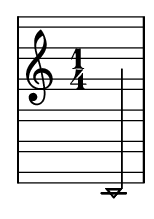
\version "2.14.0"

\header {
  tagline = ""
}

\paper {
  #(set-paper-size "a10")
}

%Customizing note head stencils based on pitch
%Defining stencils

upTriangle =
#(ly:make-stencil 
	(list 'embedded-ps
    "gsave
      currentpoint translate
      newpath
      -.1875 -.5 moveto
      .65625 .5 lineto
      1.5 -.5 lineto
      closepath
      fill
      grestore" )
    (cons -.1875 1.5)
    (cons -.5 .5)
)

downTriangle =
#(ly:make-stencil 
	(list 'embedded-ps
    "gsave
      currentpoint translate

      newpath
      .08 .34 moveto
      .65625 -.4 lineto
      1.2325 .34 lineto
      closepath
      0.12 setlinewidth
      stroke      

      newpath
      -.0775 .43 moveto
      .65625 -.43 lineto
      1.39 .43 lineto
      closepath
      0.1 setlinewidth
      stroke      
	  
	  newpath
      -.1675 .48 moveto
      .65625 -.48 lineto
      1.48 .48 lineto
      closepath
      0.04 setlinewidth
      stroke

      grestore" )
    (cons -.1875 1.5)
    (cons -.5 .5)
)

upTriLgr = 
#(ly:make-stencil 
	(list 'embedded-ps
    "gsave
      currentpoint translate
      newpath
      -.1875 -.5 moveto
      .65625 .5 lineto
      1.5 -.5 lineto
      closepath
      fill
	  newpath
	  -.5 0 moveto
	  1.8 0 lineto
      closepath
      .19 setlinewidth
      stroke  
      grestore" )
    (cons -.1875 1.5)
    (cons -.5 .5)
)

downTriLgr =
#(ly:make-stencil 
	(list 'embedded-ps
    "gsave
      currentpoint translate
      newpath
      .08 .34 moveto
      .65625 -.4 lineto
      1.2325 .34 lineto
      closepath
      0.12 setlinewidth
      stroke      
      newpath
      -.0775 .43 moveto
      .65625 -.43 lineto
      1.39 .43 lineto
      closepath
      0.1 setlinewidth
      stroke      
	  newpath
      -.1675 .48 moveto
      .65625 -.48 lineto
      1.48 .48 lineto
      closepath
      0.04 setlinewidth
      stroke
	  newpath
	  -.5 0 moveto
	  1.8 0 lineto
      closepath
      .19 setlinewidth
      stroke  
      grestore" )
    (cons -.1875 1.5)
    (cons -.5 .5)
)

%Based on the pitch's semitone, which note head
#(define (semitone-to-stencil semitone)
         (let ((s (modulo semitone 12)))
         	(case s
		((11) upTriLgr)
		((0) downTriLgr)
		(else (if (= (remainder semitone 2) 0) downTriangle upTriangle))
	))
)

%Get the pitch from the grob, convert to semitone, and send it on
#(define (stencil-notehead grob)
   (semitone-to-stencil 
	 (ly:pitch-semitones (ly:event-property (event-cause grob) 'pitch))))


%Begin stem attachment adjustment code
%Assign stem attachment values to variables

upTriUpStem 	= #'(1 . -1)
upTridownStem 	= #'(1 . .9)
downTriUpStem	= #'(1 . .9)
downTriDownStem	= #'(1 . -1)

%Based on the pitch, is the stem up or down, 
%Then based on pitch is the note head an up or down triangle

#(define (pitch-to-stem pitch stemdir)
	(if (= (modulo (ly:pitch-semitones pitch) 2) 1) 
		(if (= UP stemdir) upTriUpStem upTridownStem)		
		(if (= DOWN stemdir) downTriDownStem downTriUpStem)
	)
)

%Get the stem from notehead grob
#(define (notehead-get-notecolumn nhgrob)
   (ly:grob-parent nhgrob X))

#(define (notehead-get-stem nhgrob)
   (let ((notecolumn (notehead-get-notecolumn nhgrob)))
     (ly:grob-object notecolumn 'stem)))

%Get the pitch and stem direction from the grob and send it on
#(define (stem-adjuster nhgrob)
	(pitch-to-stem
	    (ly:event-property (event-cause nhgrob) 'pitch) 
		(ly:grob-property (notehead-get-stem nhgrob) 'direction) ))

%Begin double-stem for half note code
#(define (doubleStemmer grob)
   (if (= 1 (ly:grob-property grob 'duration-log))

		(ly:stencil-combine-at-edge
              (ly:stem::print grob)
              X
              (- (ly:grob-property grob 'direction))
              (ly:stem::print grob)
              -.42 0) ;; note: use .15 for other side

		(ly:stem::print grob)
	)
)

%End customization scripts


upTriangleEmpty =
#(ly:make-stencil 
	(list 'embedded-ps
    "gsave
      currentpoint translate
      newpath
      -.1875 -.5 moveto
      .65625 .5 lineto
      1.5 -.5 lineto
      closepath
      0.19 setlinewidth
      stroke
      grestore" )
    (cons -.1875 1.5)
    (cons -.5 .5)
)

upTriangleFull =
#(ly:make-stencil 
	(list 'embedded-ps
    "gsave
      currentpoint translate
      newpath
      -.1875 -.5 moveto
      .65625 .5 lineto
      1.5 -.5 lineto
      closepath
      fill
      grestore" )
    (cons -.1875 1.5)
    (cons -.5 .5)
)

downTriangleEmpty =
#(ly:make-stencil 
	(list 'embedded-ps
    "gsave
      currentpoint translate

      newpath
      .08 .34 moveto
      .65625 -.4 lineto
      1.2325 .34 lineto
      closepath
      0.12 setlinewidth
      stroke      

      newpath
      -.0775 .43 moveto
      .65625 -.43 lineto
      1.39 .43 lineto
      closepath
      0.1 setlinewidth
      stroke      
	  
	  newpath
      -.1675 .48 moveto
      .65625 -.48 lineto
      1.48 .48 lineto
      closepath
      0.04 setlinewidth
      stroke

      grestore" )
    (cons -.1875 1.5)
    (cons -.5 .5)
)

downTriangleFull =
#(ly:make-stencil 
	(list 'embedded-ps
    "gsave
      currentpoint translate

      newpath
      .08 .34 moveto
      .65625 -.4 lineto
      1.2325 .34 lineto
      closepath
      0.12 setlinewidth
      stroke      

      newpath
      -.0775 .43 moveto
      .65625 -.43 lineto
      1.39 .43 lineto
      closepath
      0.1 setlinewidth
      stroke      
	  
	  newpath
      -.1675 .48 moveto
      .65625 -.48 lineto
      1.48 .48 lineto
      closepath
      fill

      grestore" )
    (cons -.1875 1.5)
    (cons -.5 .5)
)

upTriLgr = 
#(ly:make-stencil 
	(list 'embedded-ps
    "gsave
      currentpoint translate
      newpath
      -.1875 -.5 moveto
      .65625 .5 lineto
      1.5 -.5 lineto
      closepath
      0.19 setlinewidth
      stroke
	  newpath
	  -.5 0 moveto
	  1.8 0 lineto
      closepath
      .19 setlinewidth
      stroke  
      grestore" )
    (cons -.1875 1.5)
    (cons -.5 .5)
)

downTriLgr =
#(ly:make-stencil 
	(list 'embedded-ps
    "gsave
      currentpoint translate
      newpath
      .08 .34 moveto
      .65625 -.4 lineto
      1.2325 .34 lineto
      closepath
      0.12 setlinewidth
      stroke      
      newpath
      -.0775 .43 moveto
      .65625 -.43 lineto
      1.39 .43 lineto
      closepath
      0.1 setlinewidth
      stroke      
	  newpath
      -.1675 .48 moveto
      .65625 -.48 lineto
      1.48 .48 lineto
      closepath
      0.04 setlinewidth
      stroke
	  newpath
	  -.5 0 moveto
	  1.8 0 lineto
      closepath
      .19 setlinewidth
      stroke  
      grestore" )
    (cons -.1875 1.5)
    (cons -.5 .5)
)

%Based on the pitch's semitone, which note head
#(define (semitone-to-stencil semitone)
         (let ((s (modulo semitone 12)))
         	(case s
		((11) upTriLgr)
		((0) downTriLgr)
                ((2 4) downTriangleEmpty)
                ((5 7 9) upTriangleEmpty)
                ((1 3) upTriangleFull)
                ((6 8 10) downTriangleFull)
	))
)

%Get the pitch from the grob, convert to semitone, and send it on
#(define (stencil-notehead grob)
   (semitone-to-stencil 
	 (ly:pitch-semitones (ly:event-property (event-cause grob) 'pitch))))


%Begin stem attachment adjustment code
%Assign stem attachment values to variables

upTriUpStem 	= #'(1 . -1)
upTridownStem 	= #'(1 . .9)
downTriUpStem	= #'(1 . .9)
downTriDownStem	= #'(1 . -1)

%Based on the pitch, is the stem up or down, 
%Then based on pitch is the note head an up or down triangle

#(define (pitch-to-stem pitch stemdir)
	(if (= (modulo (ly:pitch-semitones pitch) 2) 1) 
		(if (= UP stemdir) upTriUpStem upTridownStem)		
		(if (= DOWN stemdir) downTriDownStem downTriUpStem)
	)
)

%Get the stem from notehead grob
#(define (notehead-get-notecolumn nhgrob)
   (ly:grob-parent nhgrob X))

#(define (notehead-get-stem nhgrob)
   (let ((notecolumn (notehead-get-notecolumn nhgrob)))
     (ly:grob-object notecolumn 'stem)))

%Get the pitch and stem direction from the grob and send it on
#(define (stem-adjuster nhgrob)
	(pitch-to-stem
	    (ly:event-property (event-cause nhgrob) 'pitch) 
		(ly:grob-property (notehead-get-stem nhgrob) 'direction) ))

%Begin double-stem for half note code
#(define (doubleStemmer grob)
   (if (= 1 (ly:grob-property grob 'duration-log))

		(ly:stencil-combine-at-edge
              (ly:stem::print grob)
              X
              (- (ly:grob-property grob 'direction))
              (ly:stem::print grob)
              -.42 0) ;; note: use .15 for other side

		(ly:stem::print grob)
	)
)

%End customization scripts

down = {
      \override Stem #'direction = #DOWN     
}

up = {
      \override Stem #'direction = #UP
}

nl = {
      \once \override Score.RehearsalMark #'transparent = ##t
      \mark "C"
}

tn = {
  \override Staff.StaffSymbol #'line-positions = #'(10 8 4 2 -2 -4 -8 -10 -14 -16 -20 -22)
  \override NoteHead #'stem-attachment = #stem-adjuster
  \override NoteHead #'stencil = #stencil-notehead
  \override Stem #'stencil = #doubleStemmer
}

notes = \relative c {
      \time 1/4
      \autoBeamOff

      \up
      c,,4
}

\new Staff \with {
  \remove "Accidental_engraver"
  \remove "Key_engraver" 
  staffLineLayoutFunction = #(lambda (p) (floor (/ (+ (ly:pitch-semitones p) 1) 2)))
  middleCPosition = #-6
  clefGlyph = #"clefs.G"
  clefPosition = #(+ -6 4)
}
{
  \tn
  \notes 
}


